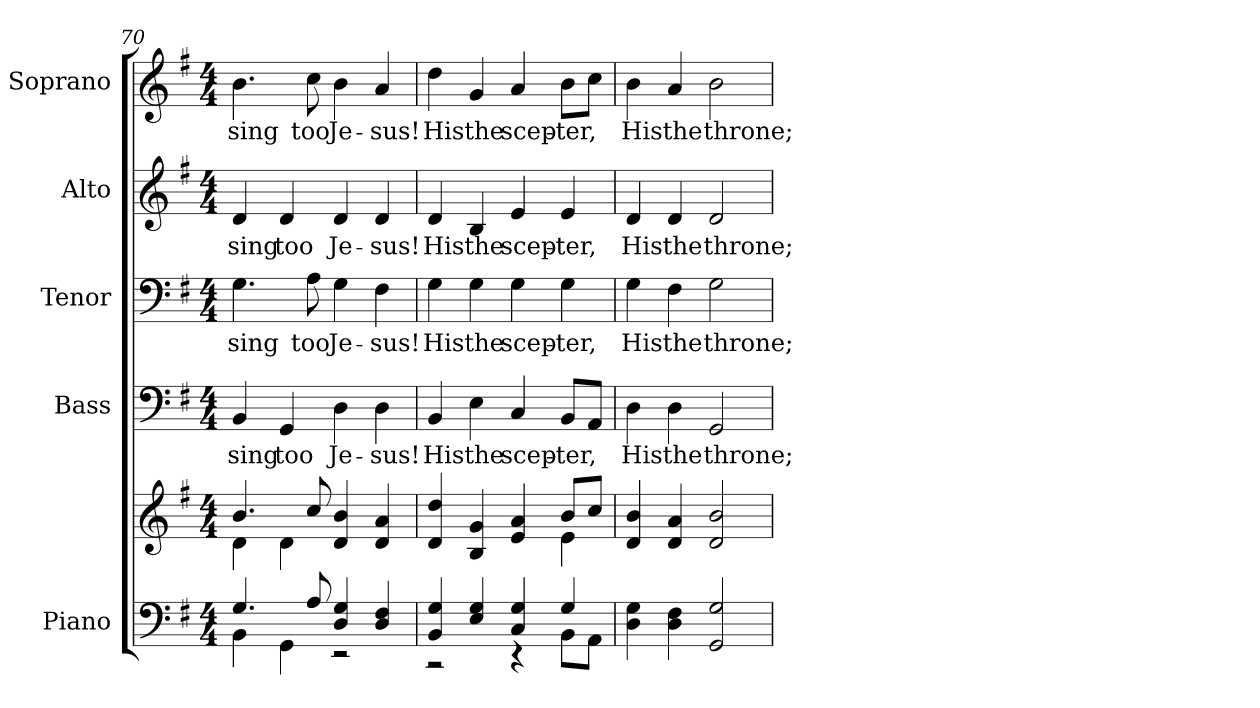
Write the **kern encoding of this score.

**kern	**kern	**kern	**text	**kern	**text	**kern	**text	**kern	**text
*part5	*part5	*part4	*part4	*part3	*part3	*part2	*part2	*part1	*part1
*staff6	*staff5	*staff4	*staff4	*staff3	*staff3	*staff2	*staff2	*staff1	*staff1
*I"Piano	*	*I"Bass	*	*I"Tenor	*	*I"Alto	*	*I"Soprano	*
*I'Pno.	*	*I'B.	*	*I'T.	*	*I'A.	*	*I'S.	*
*clefF4	*clefG2	*clefF4	*	*clefF4	*	*clefG2	*	*clefG2	*
*k[f#]	*k[f#]	*k[f#]	*	*k[f#]	*	*k[f#]	*	*k[f#]	*
*G:	*G:	*G:	*	*G:	*	*G:	*	*G:	*
*M4/4	*M4/4	*M4/4	*	*M4/4	*	*M4/4	*	*M4/4	*
=70	=70	=70	=70	=70	=70	=70	=70	=70	=70
*^	*^	*	*	*	*	*	*	*	*
!	!	!	!	!	!LO:LY:b:color=#000000	!	!	!	!	!	!
!	!	!	!	!	!	!	!LO:LY:b:color=#000000	!	!	!	!
!	!	!	!	!	!	!	!	!	!LO:LY:b:color=#000000	!	!
!	!	!	!	!	!	!	!	!	!	!	!LO:LY:b:color=#000000
4.Gi/	4BBi\	4.bi/	4di\	4BBi/	sing	4.Gi\	sing	4di/	sing	4.bi\	sing
!	!	!	!	!	!LO:LY:b:color=#000000	!	!	!	!	!	!
!	!	!	!	!	!	!	!	!	!LO:LY:b:color=#000000	!	!
.	4GGi\	.	4di\	4GGi/	too	.	.	4di/	too	.	.
!	!	!	!	!	!	!	!LO:LY:b:color=#000000	!	!	!	!
!	!	!	!	!	!	!	!	!	!	!	!LO:LY:b:color=#000000
8Ai/	.	8cci/	.	.	.	8Ai\	too	.	.	8cci\	too
!	!	!	!	!	!LO:LY:b:color=#000000	!	!	!	!	!	!
!	!	!	!	!	!	!	!LO:LY:b:color=#000000	!	!	!	!
!	!	!	!	!	!	!	!	!	!LO:LY:b:color=#000000	!	!
!	!	!	!	!	!	!	!	!	!	!	!LO:LY:b:color=#000000
4Di/ 4Gi	2r	4di/ 4bi	2ryy	4Di\	Je-	4Gi\	Je-	4di/	Je-	4bi\	Je-
!	!	!	!	!	!LO:LY:b:color=#000000	!	!	!	!	!	!
!	!	!	!	!	!	!	!LO:LY:b:color=#000000	!	!	!	!
!	!	!	!	!	!	!	!	!	!LO:LY:b:color=#000000	!	!
!	!	!	!	!	!	!	!	!	!	!	!LO:LY:b:color=#000000
4Di/ 4F#i	.	4di/ 4ai	.	4Di\	-sus!	4F#i\	-sus!	4di/	-sus!	4ai/	-sus!
!!LO:PB:g=z
=71	=71	=71	=71	=71	=71	=71	=71	=71	=71	=71	=71
!	!	!	!	!	!LO:LY:b:color=#000000	!	!	!	!	!	!
!	!	!	!	!	!	!	!LO:LY:b:color=#000000	!	!	!	!
!	!	!	!	!	!	!	!	!	!LO:LY:b:color=#000000	!	!
!	!	!	!	!	!	!	!	!	!	!	!LO:LY:b:color=#000000
4BBi/ 4Gi	2r	4di/ 4ddi	2ryy	4BBi/	His	4Gi\	His	4di/	His	4ddi\	His
!	!	!	!	!	!LO:LY:b:color=#000000	!	!	!	!	!	!
!	!	!	!	!	!	!	!LO:LY:b:color=#000000	!	!	!	!
!	!	!	!	!	!	!	!	!	!LO:LY:b:color=#000000	!	!
!	!	!	!	!	!	!	!	!	!	!	!LO:LY:b:color=#000000
4Ei/ 4Gi	.	4Bi/ 4gi	.	4Ei\	the	4Gi\	the	4Bi/	the	4gi/	the
!	!	!	!	!	!LO:LY:b:color=#000000	!	!	!	!	!	!
!	!	!	!	!	!	!	!LO:LY:b:color=#000000	!	!	!	!
!	!	!	!	!	!	!	!	!	!LO:LY:b:color=#000000	!	!
!	!	!	!	!	!	!	!	!	!	!	!LO:LY:b:color=#000000
4Ci/ 4Gi	4r	4ei/ 4ai	4ryy	4Ci/	scep-	4Gi\	scep-	4ei/	scep-	4ai/	scep-
!	!	!	!	!	!LO:LY:b:color=#000000	!	!	!	!	!	!
!	!	!	!	!	!	!	!LO:LY:b:color=#000000	!	!	!	!
!	!	!	!	!	!	!	!	!	!LO:LY:b:color=#000000	!	!
!	!	!	!	!	!	!	!	!	!	!	!LO:LY:b:color=#000000
4Gi/	8BBi\L	8bi/L	4ei\	8BBi/L	-ter,	4Gi\	-ter,	4ei/	-ter,	8bi\L	-ter,
.	8AAi\J	8cci/J	.	8AAi/J	.	.	.	.	.	8cci\J	.
*v	*v	*	*	*	*	*	*	*	*	*	*
*	*v	*v	*	*	*	*	*	*	*	*
=72	=72	=72	=72	=72	=72	=72	=72	=72	=72
*^	*	*	*	*	*	*	*	*	*
!	!	!	!	!LO:LY:b:color=#000000	!	!	!	!	!	!
*v	*v	*	*	*	*	*	*	*	*	*
*^	*	*	*	*	*	*	*	*	*
!	!	!	!	!	!	!LO:LY:b:color=#000000	!	!	!	!
*v	*v	*	*	*	*	*	*	*	*	*
*^	*	*	*	*	*	*	*	*	*
!	!	!	!	!	!	!	!	!LO:LY:b:color=#000000	!	!
*v	*v	*	*	*	*	*	*	*	*	*
*^	*	*	*	*	*	*	*	*	*
!	!	!	!	!	!	!	!	!	!	!LO:LY:b:color=#000000
*v	*v	*	*	*	*	*	*	*	*	*
4Di\ 4Gi	4di/ 4bi	4Di\	His	4Gi\	His	4di/	His	4bi\	His
!	!	!	!LO:LY:b:color=#000000	!	!	!	!	!	!
!	!	!	!	!	!LO:LY:b:color=#000000	!	!	!	!
!	!	!	!	!	!	!	!LO:LY:b:color=#000000	!	!
!	!	!	!	!	!	!	!	!	!LO:LY:b:color=#000000
4Di\ 4F#i	4di/ 4ai	4Di\	the	4F#i\	the	4di/	the	4ai/	the
!	!	!	!LO:LY:b:color=#000000	!	!	!	!	!	!
!	!	!	!	!	!LO:LY:b:color=#000000	!	!	!	!
!	!	!	!	!	!	!	!LO:LY:b:color=#000000	!	!
!	!	!	!	!	!	!	!	!	!LO:LY:b:color=#000000
2GGi/ 2Gi	2di/ 2bi	2GGi/	throne;	2Gi\	throne;	2di/	throne;	2bi\	throne;
=	=	=	=	=	=	=	=	=	=
*-	*-	*-	*-	*-	*-	*-	*-	*-	*-
